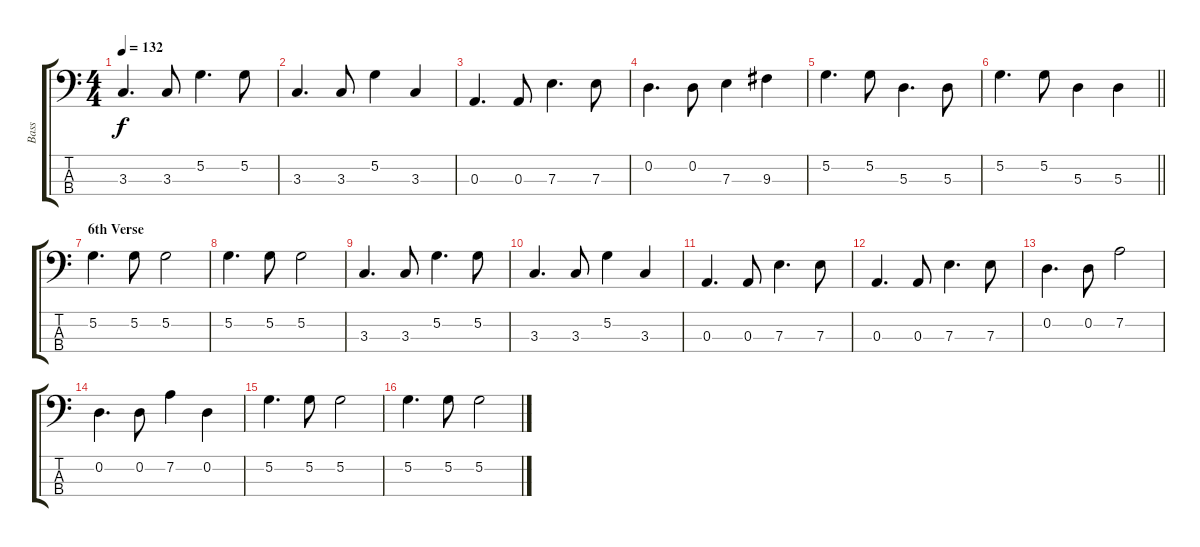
\track ("Bass" "Bass") {instrument electricbassfinger}
\staff {score tabs}
\tuning (G2 D2 A1 E1) {hide}
\ts (4 4)
\tempo 132
\clef f4
\ks c
3.3.4{d dy f} 3.3.8 5.2.4{d} 5.2.8 |
3.3.4{d} 3.3.8 5.2.4 3.3.4 |
0.3.4{d} 0.3.8 7.3.4{d} 7.3.8 |
0.2.4{d} 0.2.8 7.3.4 9.3.4 |
5.2.4{d} 5.2.8 5.3.4{d} 5.3.8 |
\barLineRight lightlight
5.2.4{d} 5.2.8 5.3.4 5.3.4 |
\section ("" "6th Verse")
5.2.4{d} 5.2.8 5.2.2 |
5.2.4{d} 5.2.8 5.2.2 |
3.3.4{d} 3.3.8 5.2.4{d} 5.2.8 |
3.3.4{d} 3.3.8 5.2.4 3.3.4 |
0.3.4{d} 0.3.8 7.3.4{d} 7.3.8 |
0.3.4{d} 0.3.8 7.3.4{d} 7.3.8 |
0.2.4{d} 0.2.8 7.2.2 |
0.2.4{d} 0.2.8 7.2.4 0.2.4 |
5.2.4{d} 5.2.8 5.2.2 |
5.2.4{d} 5.2.8 5.2.2
